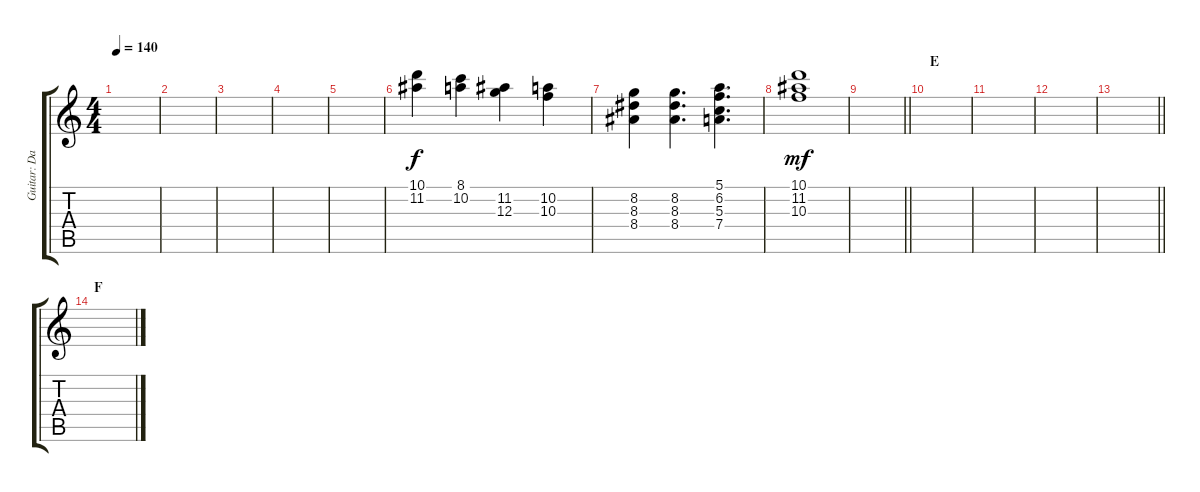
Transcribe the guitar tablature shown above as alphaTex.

\track ("Guitar: Davey Johnstone" "Guitar: Da") {instrument electricguitarclean}
\staff {score tabs}
\tuning (E4 B3 G3 D3 A2 E2) {hide}
\ts (4 4)
\tempo 140
\clef g2
\ks c
|
|
|
|
|
(10.1 11.2).4{dy f} (8.1 10.2).4 (11.2 12.3).4 (10.2 10.3).4 |
(8.2 8.3 8.4).4 (8.2 8.3 8.4).4{d} (5.1 6.2 5.3 7.4).4{d} |
(10.1 11.2 10.3).1{dy mf} |
\barLineRight lightlight
|
\section ("" "E")
|
|
|
\barLineRight lightlight
|
\section ("" "F")
